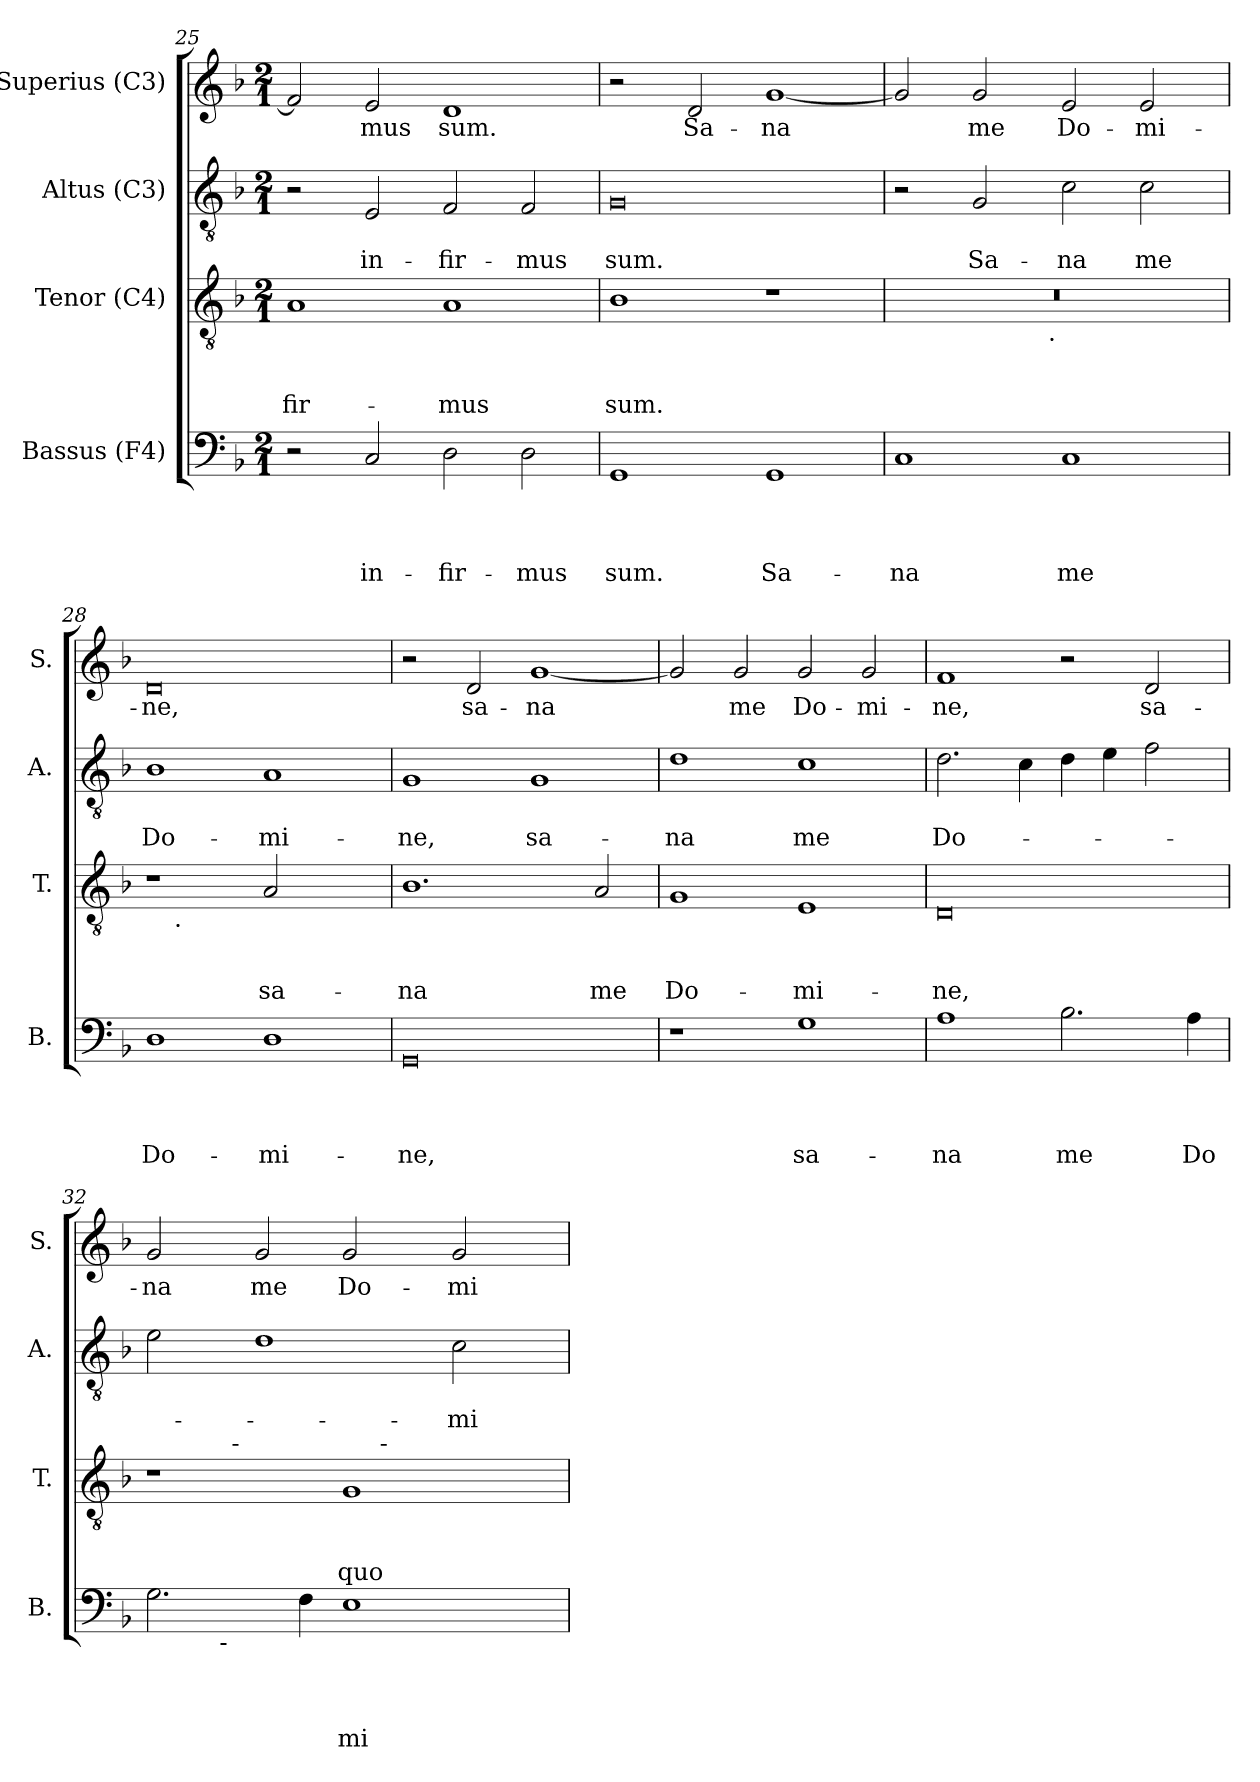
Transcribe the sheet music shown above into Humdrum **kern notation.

**kern	**text	**text	**text	**text	**kern	**text	**text	**text	**kern	**text	**text	**kern	**text
*part4	*part4	*part4	*part4	*part4	*part3	*part3	*part3	*part3	*part2	*part2	*part2	*part1	*part1
*staff4	*staff4	*staff4	*staff4	*staff4	*staff3	*staff3	*staff3	*staff3	*staff2	*staff2	*staff2	*staff1	*staff1
*I"Bassus (F4)	*	*	*	*	*I"Tenor (C4)	*	*	*	*I"Altus (C3)	*	*	*I"Superius (C3)	*
*I'B.	*	*	*	*	*I'T.	*	*	*	*I'A.	*	*	*I'S.	*
*clefF4	*	*	*	*	*clefGv2	*	*	*	*clefGv2	*	*	*clefG2	*
*k[b-]	*	*	*	*	*k[b-]	*	*	*	*k[b-]	*	*	*k[b-]	*
*F:	*	*	*	*	*F:	*	*	*	*F:	*	*	*F:	*
*M2/1	*	*	*	*	*M2/1	*	*	*	*M2/1	*	*	*M2/1	*
=25	=25	=25	=25	=25	=25	=25	=25	=25	=25	=25	=25	=25	=25
!	!	!	!	!	!	!	!	!LO:LY:b	!	!	!	!	!
2r	.	.	.	.	1A	.	.	-fir-	2r	.	.	2f/]	.
!	!	!	!	!LO:LY:b	!	!	!	!	!	!	!LO:LY:b	!	!LO:LY:b
2C/	.	.	.	in-	.	.	.	.	2E/	.	in-	2e/	-mus
!	!	!	!	!LO:LY:b	!	!	!	!LO:LY:b	!	!	!LO:LY:b	!	!LO:LY:b
2D\	.	.	.	-fir-	1A	.	.	-mus	2F/	.	-fir-	1d	sum.
!	!	!	!	!LO:LY:b	!	!	!	!	!	!	!LO:LY:b	!	!
2D\	.	.	.	-mus	.	.	.	.	2F/	.	-mus	.	.
=26	=26	=26	=26	=26	=26	=26	=26	=26	=26	=26	=26	=26	=26
!	!	!	!	!LO:LY:b	!	!	!	!LO:LY:b	!	!	!LO:LY:b	!	!
1GG	.	.	.	sum.	1B-	.	.	sum.	0G	.	sum.	2r	.
!	!	!	!	!	!	!	!	!	!	!	!	!	!LO:LY:b
.	.	.	.	.	.	.	.	.	.	.	.	2d/	Sa-
!	!	!	!	!LO:LY:b	!	!	!	!	!	!	!	!	!LO:LY:b
1GG	.	.	.	Sa-	1r	.	.	.	.	.	.	[<1g	-na
=27	=27	=27	=27	=27	=27	=27	=27	=27	=27	=27	=27	=27	=27
!	!	!	!	!LO:LY:b	!	!	!	!	!	!	!	!	!
*	*	*	*	*	*^	*	*	*	*	*	*	*	*
1C	.	.	.	-na	0r	2ryy	.	.	.	2r	.	.	2g/]	.
!	!	!	!	!	!	!	!	!	!	!	!	!LO:LY:b	!	!LO:LY:b
.	.	.	.	.	.	4...ryy	.	.	.	2G/	.	Sa-	2g/	me
!	!	!	!	!	!	!LO:TX:b:t=.	!	!	!	!	!	!	!	!
.	.	.	.	.	.	1ryy	.	.	.	.	.	.	.	.
!	!	!	!	!LO:LY:b	!	!	!	!	!	!	!	!LO:LY:b	!	!LO:LY:b
1C	.	.	.	me	.	.	.	.	.	2c\	.	-na	2e/	Do-
!	!	!	!	!	!	!	!	!	!	!	!	!LO:LY:b	!	!LO:LY:b
.	.	.	.	.	.	.	.	.	.	2c\	.	me	2e/	-mi-
.	.	.	.	.	.	32ryy	.	.	.	.	.	.	.	.
!!LO:PB:g=z
=28	=28	=28	=28	=28	=28	=28	=28	=28	=28	=28	=28	=28	=28	=28
!	!	!	!	!LO:LY:b	!	!	!	!	!	!	!	!LO:LY:b	!	!LO:LY:b
1D	.	.	.	Do-	1r	8ryy	.	.	.	1B-	.	Do-	0d	-ne,
!	!	!	!	!	!	!LO:TX:b:t=.	!	!	!	!	!	!	!	!
.	.	.	.	.	.	1...ryy	.	.	.	.	.	.	.	.
!	!	!	!	!LO:LY:b	!	!	!	!	!LO:LY:b	!	!	!LO:LY:b	!	!
1D	.	.	.	-mi-	2A/	.	.	.	sa-	1A	.	-mi-	.	.
.	.	.	.	.	2ryy	.	.	.	.	.	.	.	.	.
=29	=29	=29	=29	=29	=29	=29	=29	=29	=29	=29	=29	=29	=29	=29
!	!	!	!	!LO:LY:b	!	!	!	!	!LO:LY:b	!	!	!LO:LY:b	!	!
*	*	*	*	*	*v	*v	*	*	*	*	*	*	*	*
0GG	.	.	.	-ne,	1.B-	.	.	-na	1G	.	-ne,	2r	.
!	!	!	!	!	!	!	!	!	!	!	!	!	!LO:LY:b
.	.	.	.	.	.	.	.	.	.	.	.	2d/	sa-
!	!	!	!	!	!	!	!	!	!	!	!LO:LY:b	!	!LO:LY:b
.	.	.	.	.	.	.	.	.	1G	.	sa-	[<1g	-na
!	!	!	!	!	!	!	!	!LO:LY:b	!	!	!	!	!
.	.	.	.	.	2A/	.	.	me	.	.	.	.	.
=30	=30	=30	=30	=30	=30	=30	=30	=30	=30	=30	=30	=30	=30
!	!	!	!	!	!	!	!	!LO:LY:b	!	!	!LO:LY:b	!	!
1r	.	.	.	.	1G	.	.	Do-	1d	.	-na	2g/]	.
!	!	!	!	!	!	!	!	!	!	!	!	!	!LO:LY:b
.	.	.	.	.	.	.	.	.	.	.	.	2g/	me
!	!	!	!	!LO:LY:b	!	!	!	!LO:LY:b	!	!	!LO:LY:b	!	!LO:LY:b
1G	.	.	.	sa-	1E	.	.	-mi-	1c	.	me	2g/	Do-
!	!	!	!	!	!	!	!	!	!	!	!	!	!LO:LY:b
.	.	.	.	.	.	.	.	.	.	.	.	2g/	-mi-
=31	=31	=31	=31	=31	=31	=31	=31	=31	=31	=31	=31	=31	=31
!	!	!	!	!LO:LY:b	!	!	!	!LO:LY:b	!	!	!LO:LY:b	!	!LO:LY:b
1A	.	.	.	-na	0D	.	.	-ne,	2.d\	.	Do-	1f	-ne,
.	.	.	.	.	.	.	.	.	4c\	.	.	.	.
!	!	!	!	!LO:LY:b	!	!	!	!	!	!	!	!	!
2.B-\	.	.	.	me	.	.	.	.	4d\	.	.	2r	.
.	.	.	.	.	.	.	.	.	4e\	.	.	.	.
!	!	!	!	!	!	!	!	!	!	!	!	!	!LO:LY:b
.	.	.	.	.	.	.	.	.	2f\	.	.	2d/	sa-
!	!	!	!	!LO:LY:b	!	!	!	!	!	!	!	!	!
4A\	.	.	.	Do	.	.	.	.	.	.	.	.	.
!!LO:LB:g=z
=32	=32	=32	=32	=32	=32	=32	=32	=32	=32	=32	=32	=32	=32
!	!	!	!	!	!	!	!	!	!	!	!	!	!LO:LY:b
*^	*	*	*	*	*^	*	*	*	*	*	*	*	*
*	*	*	*	*	*	*	*^	*	*	*	*	*	*	*	*
2.G\	4.ryy	.	.	.	.	1r	4ryy	1ryy	.	.	.	2e\	.	.	2g/	-na
.	.	.	.	.	.	.	8ryy	.	.	.	.	.	.	.	.	.
!	!LO:TX:b:t=-	!	!	!	!	!	!	!	!	!	!	!	!	!	!	!
.	1ryy	.	.	.	.	.	32ryy	.	.	.	.	.	.	.	.	.
!	!	!	!	!	!	!	!LO:TX:a:t=-	!	!	!	!	!	!	!	!	!
.	.	.	.	.	.	.	1ryy	.	.	.	.	.	.	.	.	.
!	!	!	!	!	!	!	!	!	!	!	!	!	!	!	!	!LO:LY:b
.	.	.	.	.	.	.	.	.	.	.	.	1d	.	.	2g/	me
4F\	.	.	.	.	.	.	.	.	.	.	.	.	.	.	.	.
!	!	!	!	!	!LO:LY:b	!	!	!	!	!	!LO:LY:b	!	!	!	!	!LO:LY:b
1E	.	.	.	.	mi-	1G	.	8.ryy	.	.	quo-	.	.	.	2g/	Do-
!	!	!	!	!	!	!	!	!LO:TX:a:t=-	!	!	!	!	!	!	!	!
.	.	.	.	.	.	.	.	2ryy	.	.	.	.	.	.	.	.
.	2ryy	.	.	.	.	.	.	.	.	.	.	.	.	.	.	.
.	.	.	.	.	.	.	2ryy	.	.	.	.	.	.	.	.	.
!	!	!	!	!	!	!	!	!	!	!	!	!	!	!LO:LY:b	!	!LO:LY:b
.	.	.	.	.	.	.	.	.	.	.	.	2c\	.	-mi-	2g/	-mi-
.	.	.	.	.	.	.	.	4ryy	.	.	.	.	.	.	.	.
.	8ryy	.	.	.	.	.	.	.	.	.	.	.	.	.	.	.
.	.	.	.	.	.	.	16.ryy	.	.	.	.	.	.	.	.	.
.	.	.	.	.	.	.	.	16ryy	.	.	.	.	.	.	.	.
*v	*v	*	*	*	*	*	*	*	*	*	*	*	*	*	*	*
*	*	*	*	*	*v	*v	*v	*	*	*	*	*	*	*	*
=	=	=	=	=	=	=	=	=	=	=	=	=	=
*-	*-	*-	*-	*-	*-	*-	*-	*-	*-	*-	*-	*-	*-
